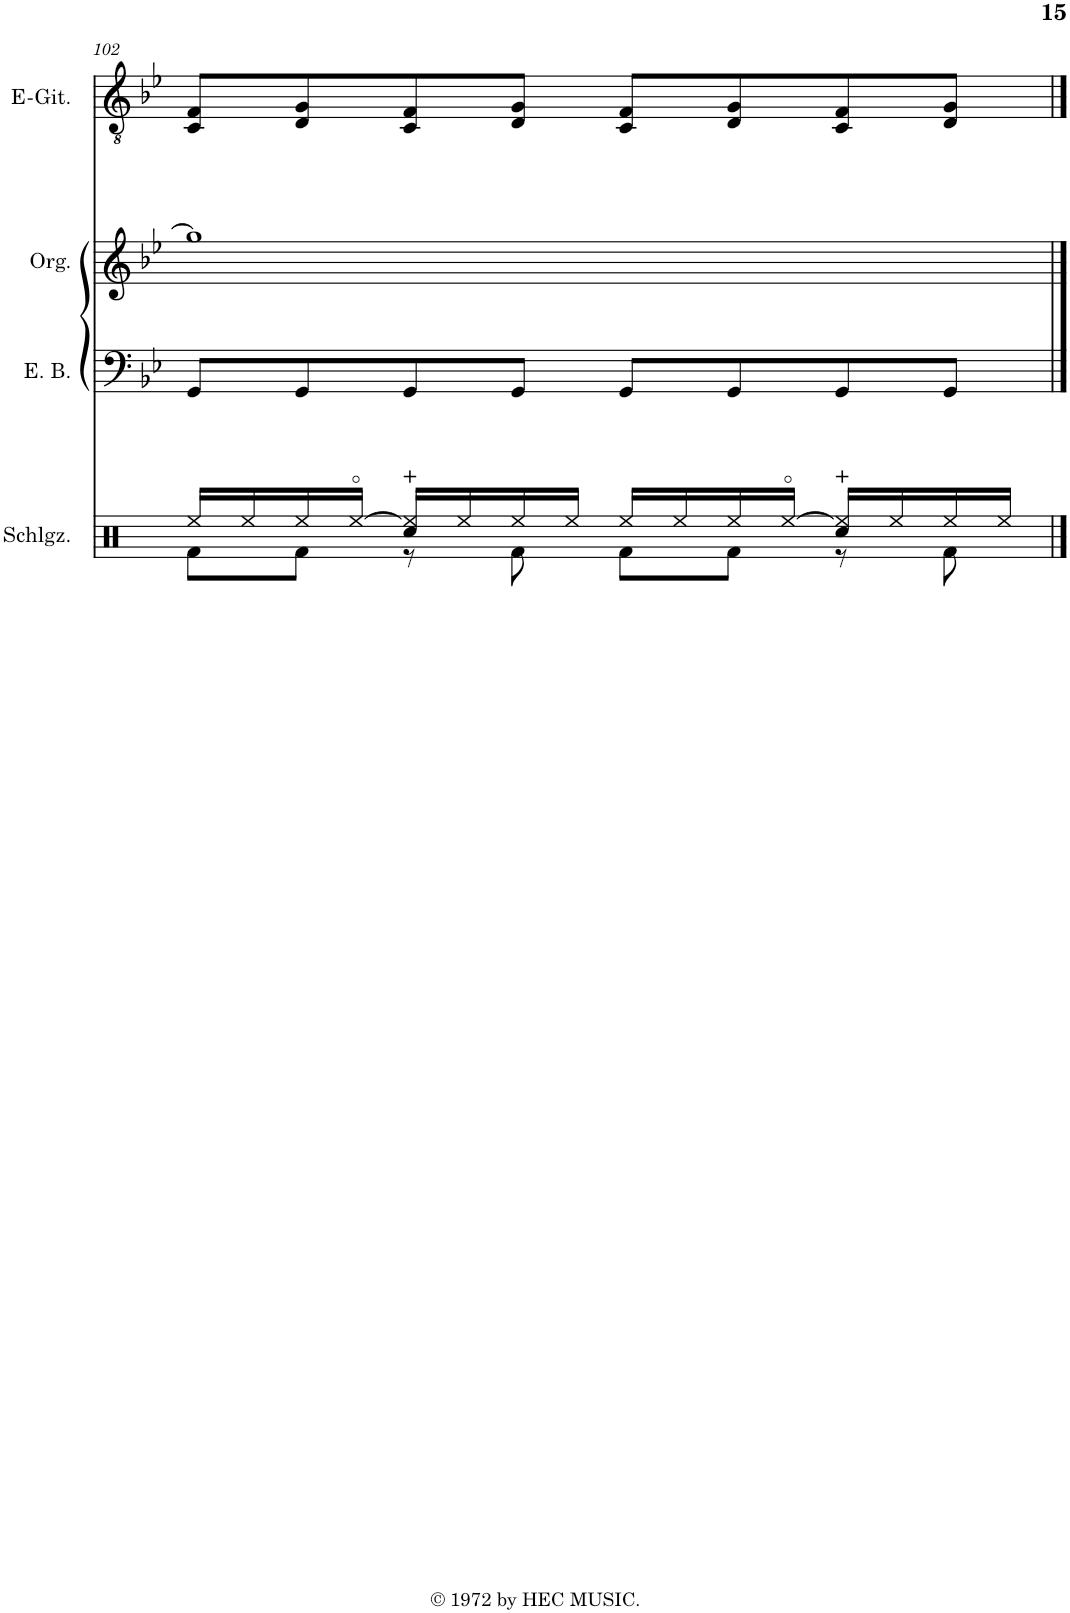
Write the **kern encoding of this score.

**kern	**kern	**kern
*part3	*part2	*part1
*staff3	*staff2	*staff1
*I"Elektrischer Bass	*I"Orgel	*I"Elektrische Gitarre
*I'E. B.	*I'Org.	*I'E-Git.
!!LO:PB:g=z
*clefF4	*clefG2	*clefGv2
*Trd7c12	*	*
*k[b-e-]	*k[b-e-]	*k[b-e-]
*M4/4	*M4/4	*M4/4
*met(c)	*met(c)	*met(c)
=102	=102	=102
8GG/L	1gg]	8C/ 8F/L
8GG/	.	8D/ 8G/
8GG/	.	8C/ 8F/
8GG/J	.	8D/ 8G/J
8GG/L	.	8C/ 8F/L
8GG/	.	8D/ 8G/
8GG/	.	8C/ 8F/
8GG/J	.	8D/ 8G/J
==	==	==
*-	*-	*-
